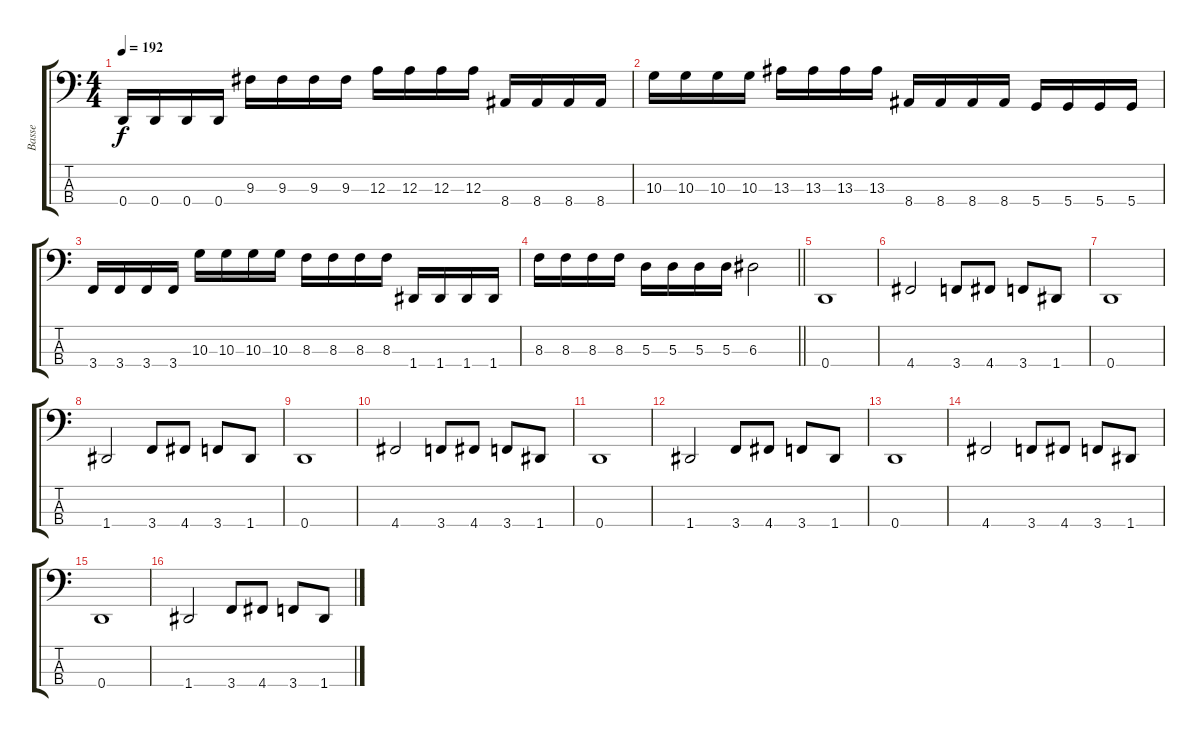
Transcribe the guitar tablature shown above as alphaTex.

\track ("Basse" "Basse") {instrument electricbassfinger}
\staff {score tabs}
\tuning (G2 D2 A1 D1) {hide}
\ts (4 4)
\tempo 192
\clef f4
\ks c
0.4.16{dy f} 0.4.16 0.4.16 0.4.16 9.3.16 9.3.16 9.3.16 9.3.16 12.3.16 12.3.16 12.3.16 12.3.16 8.4.16 8.4.16 8.4.16 8.4.16 |
10.3.16 10.3.16 10.3.16 10.3.16 13.3.16 13.3.16 13.3.16 13.3.16 8.4.16 8.4.16 8.4.16 8.4.16 5.4.16 5.4.16 5.4.16 5.4.16 |
3.4.16 3.4.16 3.4.16 3.4.16 10.3.16 10.3.16 10.3.16 10.3.16 8.3.16 8.3.16 8.3.16 8.3.16 1.4.16 1.4.16 1.4.16 1.4.16 |
\barLineRight lightlight
8.3.16 8.3.16 8.3.16 8.3.16 5.3.16 5.3.16 5.3.16 5.3.16 6.3.2 |
\section ("" "")
0.4.1 |
4.4.2 3.4.8 4.4.8 3.4.8 1.4.8 |
0.4.1 |
1.4.2 3.4.8 4.4.8 3.4.8 1.4.8 |
0.4.1 |
4.4.2 3.4.8 4.4.8 3.4.8 1.4.8 |
0.4.1 |
1.4.2 3.4.8 4.4.8 3.4.8 1.4.8 |
0.4.1 |
4.4.2 3.4.8 4.4.8 3.4.8 1.4.8 |
0.4.1 |
1.4.2 3.4.8 4.4.8 3.4.8 1.4.8
